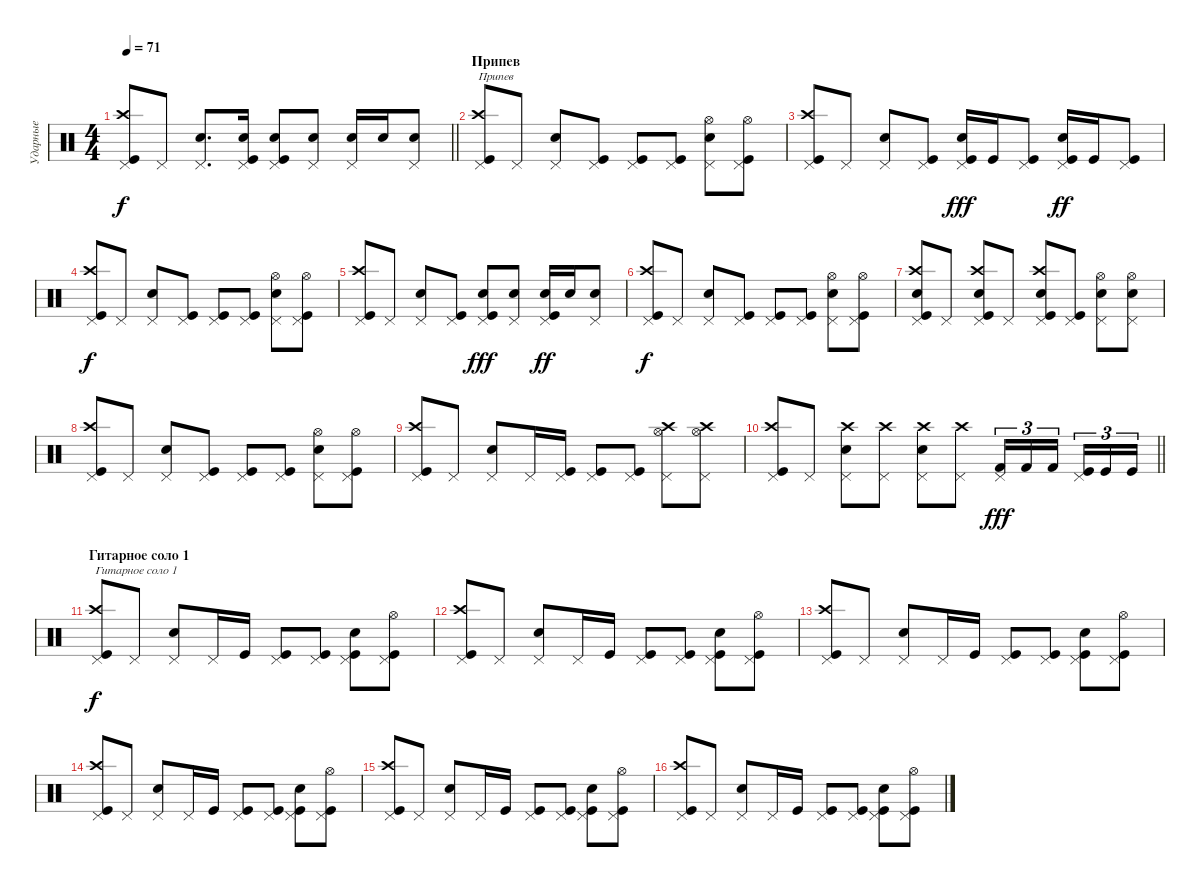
\track ("Ударные" "Ударные") {instrument percussion}
\staff {score}
\articulation defaults
\ts (4 4)
\tempo 71
\clef neutral
\barLineRight lightlight
\ks c
("Kick (hit)" "Crash high (hit)" "Pedal Hi-Hat (hit)").8{dy f} "Pedal Hi-Hat (hit)".8 ("Snare (hit) 2" "Pedal Hi-Hat (hit)").8{d} ("Snare (hit) 2" "Kick (hit)" "Pedal Hi-Hat (hit)").16 ("Kick (hit)" "Snare (hit) 2" "Pedal Hi-Hat (hit)").8 ("Snare (hit) 2" "Pedal Hi-Hat (hit)").8 ("Snare (hit) 2" "Pedal Hi-Hat (hit)").16 "Snare (hit) 2".16 ("Snare (hit) 2" "Pedal Hi-Hat (hit)").8 |
\section ("" "Припев")
("Crash high (hit)" "Kick (hit)" "Pedal Hi-Hat (hit)").8{txt "Припев"} "Pedal Hi-Hat (hit)".8 ("Snare (hit) 2" "Pedal Hi-Hat (hit)").8 ("Kick (hit)" "Pedal Hi-Hat (hit)").8 ("Kick (hit)" "Pedal Hi-Hat (hit)").8 ("Kick (hit)" "Pedal Hi-Hat (hit)").8 ("Hi-Hat (open)" "Snare (hit) 2" "Pedal Hi-Hat (hit)").8 ("Hi-Hat (open)" "Kick (hit)" "Pedal Hi-Hat (hit)").8 |
("Crash high (hit)" "Kick (hit)" "Pedal Hi-Hat (hit)").8 "Pedal Hi-Hat (hit)".8 ("Snare (hit) 2" "Pedal Hi-Hat (hit)").8 ("Kick (hit)" "Pedal Hi-Hat (hit)").8 ("Kick (hit)" "Snare (hit) 2" "Pedal Hi-Hat (hit)").16{dy fff} "Kick (hit)".16 ("Kick (hit)" "Pedal Hi-Hat (hit)").8 ("Kick (hit)" "Snare (hit) 2" "Pedal Hi-Hat (hit)").16{dy ff} "Kick (hit)".16 ("Kick (hit)" "Pedal Hi-Hat (hit)").8 |
("Crash high (hit)" "Kick (hit)" "Pedal Hi-Hat (hit)").8{dy f} "Pedal Hi-Hat (hit)".8 ("Snare (hit) 2" "Pedal Hi-Hat (hit)").8 ("Kick (hit)" "Pedal Hi-Hat (hit)").8 ("Kick (hit)" "Pedal Hi-Hat (hit)").8 ("Kick (hit)" "Pedal Hi-Hat (hit)").8 ("Hi-Hat (open)" "Snare (hit) 2" "Pedal Hi-Hat (hit)").8 ("Hi-Hat (open)" "Kick (hit)" "Pedal Hi-Hat (hit)").8 |
("Crash high (hit)" "Kick (hit)" "Pedal Hi-Hat (hit)").8 "Pedal Hi-Hat (hit)".8 ("Snare (hit) 2" "Pedal Hi-Hat (hit)").8 ("Kick (hit)" "Pedal Hi-Hat (hit)").8 ("Kick (hit)" "Snare (hit) 2" "Pedal Hi-Hat (hit)").8{dy fff} ("Snare (hit) 2" "Pedal Hi-Hat (hit)").8 ("Kick (hit)" "Snare (hit) 2" "Pedal Hi-Hat (hit)").16{dy ff} "Snare (hit) 2".16 ("Snare (hit) 2" "Pedal Hi-Hat (hit)").8 |
("Crash high (hit)" "Kick (hit)" "Pedal Hi-Hat (hit)").8{dy f} "Pedal Hi-Hat (hit)".8 ("Snare (hit) 2" "Pedal Hi-Hat (hit)").8 ("Kick (hit)" "Pedal Hi-Hat (hit)").8 ("Kick (hit)" "Pedal Hi-Hat (hit)").8 ("Kick (hit)" "Pedal Hi-Hat (hit)").8 ("Hi-Hat (open)" "Snare (hit) 2" "Pedal Hi-Hat (hit)").8 ("Hi-Hat (open)" "Kick (hit)" "Pedal Hi-Hat (hit)").8 |
("Kick (hit)" "Snare (hit) 2" "Crash high (hit)" "Pedal Hi-Hat (hit)").8 "Pedal Hi-Hat (hit)".8 ("Kick (hit)" "Snare (hit) 2" "Crash high (hit)" "Pedal Hi-Hat (hit)").8 "Pedal Hi-Hat (hit)".8 ("Kick (hit)" "Snare (hit) 2" "Crash high (hit)" "Pedal Hi-Hat (hit)").8 ("Kick (hit)" "Pedal Hi-Hat (hit)").8 ("Hi-Hat (open)" "Snare (hit) 2" "Pedal Hi-Hat (hit)").8 ("Hi-Hat (open)" "Snare (hit) 2" "Pedal Hi-Hat (hit)").8 |
("Crash high (hit)" "Kick (hit)" "Pedal Hi-Hat (hit)").8 "Pedal Hi-Hat (hit)".8 ("Snare (hit) 2" "Pedal Hi-Hat (hit)").8 ("Kick (hit)" "Pedal Hi-Hat (hit)").8 ("Kick (hit)" "Pedal Hi-Hat (hit)").8 ("Kick (hit)" "Pedal Hi-Hat (hit)").8 ("Hi-Hat (open)" "Snare (hit) 2" "Pedal Hi-Hat (hit)").8 ("Hi-Hat (open)" "Kick (hit)" "Pedal Hi-Hat (hit)").8 |
("Kick (hit)" "Crash high (hit)" "Pedal Hi-Hat (hit)").8 "Pedal Hi-Hat (hit)".8 ("Snare (hit) 2" "Pedal Hi-Hat (hit)").8 "Pedal Hi-Hat (hit)".16 ("Kick (hit)" "Pedal Hi-Hat (hit)").16 ("Kick (hit)" "Pedal Hi-Hat (hit)").8 ("Kick (hit)" "Pedal Hi-Hat (hit)").8 ("Crash high (hit)" "Hi-Hat (open)" "Pedal Hi-Hat (hit)").8 ("Crash high (hit)" "Hi-Hat (open)" "Pedal Hi-Hat (hit)").8 |
\barLineRight lightlight
("Kick (hit)" "Crash high (hit)" "Pedal Hi-Hat (hit)").8 "Pedal Hi-Hat (hit)".8 ("Snare (hit) 2" "Crash high (hit)" "Pedal Hi-Hat (hit)").8 ("Crash high (hit)" "Pedal Hi-Hat (hit)").8 ("Snare (hit) 2" "Crash high (hit)" "Pedal Hi-Hat (hit)").8 ("Crash high (hit)" "Pedal Hi-Hat (hit)").8 ("Kick (hit) 2" "Pedal Hi-Hat (hit)").16{tu (3 2) dy fff} "Kick (hit) 2".16{tu (3 2)} "Kick (hit) 2".16{tu (3 2)} ("Kick (hit)" "Pedal Hi-Hat (hit)").16{tu (3 2)} "Kick (hit)".16{tu (3 2)} "Kick (hit)".16{tu (3 2)} |
\section ("" "Гитарное соло 1")
("Crash high (hit)" "Kick (hit)" "Pedal Hi-Hat (hit)").8{txt "Гитарное соло 1" dy f} "Pedal Hi-Hat (hit)".8 ("Snare (hit) 2" "Pedal Hi-Hat (hit)").8 "Pedal Hi-Hat (hit)".16 "Kick (hit)".16 ("Kick (hit)" "Pedal Hi-Hat (hit)").8 ("Kick (hit)" "Pedal Hi-Hat (hit)").8 ("Kick (hit)" "Snare (hit) 2" "Pedal Hi-Hat (hit)").8 ("Hi-Hat (open)" "Kick (hit)" "Pedal Hi-Hat (hit)").8 |
("Crash high (hit)" "Kick (hit)" "Pedal Hi-Hat (hit)").8 "Pedal Hi-Hat (hit)".8 ("Snare (hit) 2" "Pedal Hi-Hat (hit)").8 "Pedal Hi-Hat (hit)".16 "Kick (hit)".16 ("Kick (hit)" "Pedal Hi-Hat (hit)").8 ("Kick (hit)" "Pedal Hi-Hat (hit)").8 ("Kick (hit)" "Snare (hit) 2" "Pedal Hi-Hat (hit)").8 ("Hi-Hat (open)" "Kick (hit)" "Pedal Hi-Hat (hit)").8 |
("Crash high (hit)" "Kick (hit)" "Pedal Hi-Hat (hit)").8 "Pedal Hi-Hat (hit)".8 ("Snare (hit) 2" "Pedal Hi-Hat (hit)").8 "Pedal Hi-Hat (hit)".16 "Kick (hit)".16 ("Kick (hit)" "Pedal Hi-Hat (hit)").8 ("Kick (hit)" "Pedal Hi-Hat (hit)").8 ("Kick (hit)" "Snare (hit) 2" "Pedal Hi-Hat (hit)").8 ("Hi-Hat (open)" "Kick (hit)" "Pedal Hi-Hat (hit)").8 |
("Crash high (hit)" "Kick (hit)" "Pedal Hi-Hat (hit)").8 "Pedal Hi-Hat (hit)".8 ("Snare (hit) 2" "Pedal Hi-Hat (hit)").8 "Pedal Hi-Hat (hit)".16 "Kick (hit)".16 ("Kick (hit)" "Pedal Hi-Hat (hit)").8 ("Kick (hit)" "Pedal Hi-Hat (hit)").8 ("Kick (hit)" "Snare (hit) 2" "Pedal Hi-Hat (hit)").8 ("Hi-Hat (open)" "Kick (hit)" "Pedal Hi-Hat (hit)").8 |
("Crash high (hit)" "Kick (hit)" "Pedal Hi-Hat (hit)").8 "Pedal Hi-Hat (hit)".8 ("Snare (hit) 2" "Pedal Hi-Hat (hit)").8 "Pedal Hi-Hat (hit)".16 "Kick (hit)".16 ("Kick (hit)" "Pedal Hi-Hat (hit)").8 ("Kick (hit)" "Pedal Hi-Hat (hit)").8 ("Kick (hit)" "Snare (hit) 2" "Pedal Hi-Hat (hit)").8 ("Hi-Hat (open)" "Kick (hit)" "Pedal Hi-Hat (hit)").8 |
("Crash high (hit)" "Kick (hit)" "Pedal Hi-Hat (hit)").8 "Pedal Hi-Hat (hit)".8 ("Snare (hit) 2" "Pedal Hi-Hat (hit)").8 "Pedal Hi-Hat (hit)".16 "Kick (hit)".16 ("Kick (hit)" "Pedal Hi-Hat (hit)").8 ("Kick (hit)" "Pedal Hi-Hat (hit)").8 ("Kick (hit)" "Snare (hit) 2" "Pedal Hi-Hat (hit)").8 ("Hi-Hat (open)" "Kick (hit)" "Pedal Hi-Hat (hit)").8
